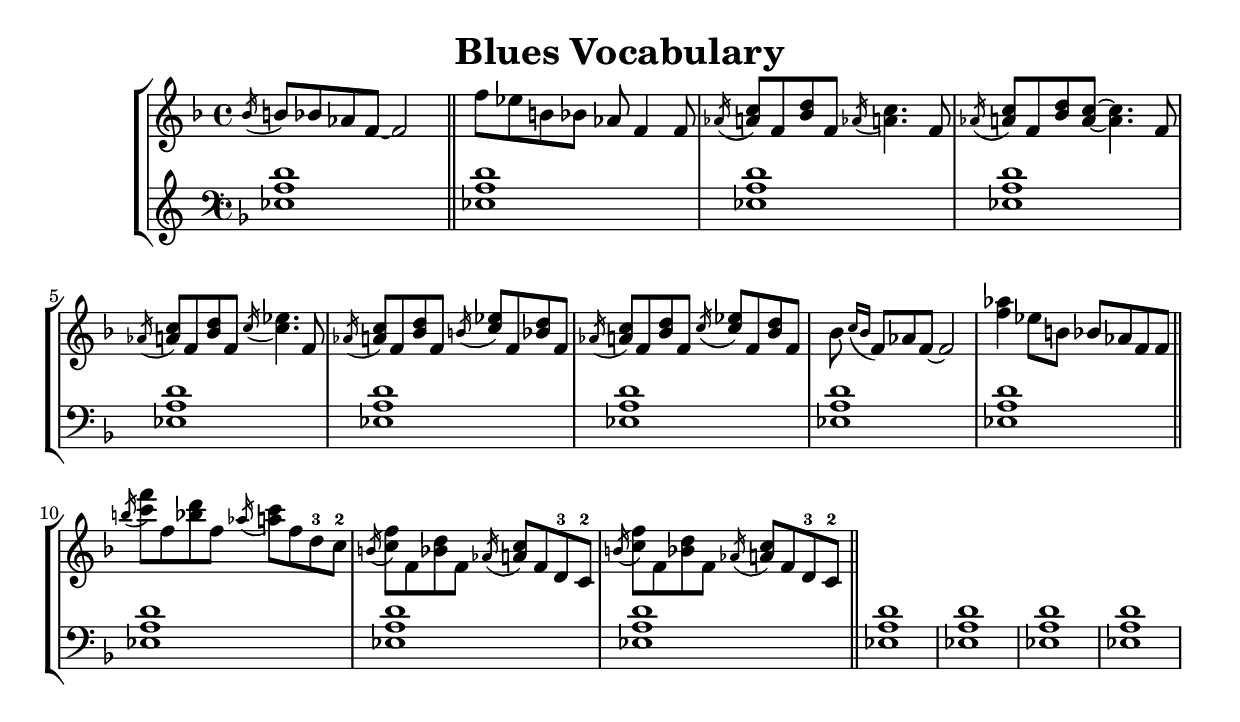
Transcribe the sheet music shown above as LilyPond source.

\version "2.18.2"
% File Description


\header
	{ title = "Blues Vocabulary" }
	
%{
%++++++++++++++++++++++++++++++++
%
% Scheme Function to generate a complete score 
%
%++++++++++++++++++++++++++++++++

scoreSection =
#(define-scheme-function (myTitle  myRight myLeft) (string? ly:music? ly:music?)
    #{
      \score {
          \header { piece = \markup{\fontsize #4 \bold #myTitle }}
           \new PianoStaff 
         <<
           \include "IndianaChords.ly"  
           \new Staff { \key aes \major #myRight }
           \new Staff  { \key aes \major  \clef "bass"  #myLeft }  
         >>
     }  
    #})
%}	

\score 
{

	\new StaffGroup <<
		\chords
		{

		}  % end of chords

	\new Staff 
	{

		\key f \major
		\clef  "treble"
		
		
		\relative c'
		{
			\acciaccatura bes'16    b8 bes as f~ f2
			\bar "||"
			f'8 es b bes as f4  f8
		        \acciaccatura as16  <a c>8 f <bes d> f   \acciaccatura as16 <a c>4. f8
		        \acciaccatura as16 <a c>8 f <bes d> <a c>~ <a c>4. f8
		        \acciaccatura as16  <a c>8 f <bes d> f   \acciaccatura c'16 <c es>4. f,8
		        \acciaccatura as16  <a c>8 f <bes d> f   \acciaccatura b16 <c es>8 f, <bes d> f
		          \acciaccatura as16  <a c>8 f <bes d> f \acciaccatura c'16 <c es>8 f, <bes d> f
		          bes8 \acciaccatura {c16 bes}  f8 as f~ f2
		          <f' as>4 es8  b bes as f f 
		          \bar "||"
		           \acciaccatura b'16 <c f>8 f, <bes d> f  \acciaccatura as16 <a c>8 f d-3 c-2
		            \acciaccatura b16 <c f>8 f, <bes d> f  \acciaccatura as16 <a c>8 f d-3 c-2
		        	 \acciaccatura b'16 <c f>8 f, <bes d> f  \acciaccatura as16 <a c>8 f d-3 c-2
		        	 \bar "||"

		}
	}  % end of treble staff

	\addlyrics 
	{

	}      % end of lyrics

	\new Staff 
	{

		\key f \major
		\clef "bass"
		
		\relative c
		{
			\repeat unfold 16 {<es a d>1}
		}

	}  % end of bass staff


	>>      % end of staff group
	\layout {}
%	\midi {}
}    % end of score

